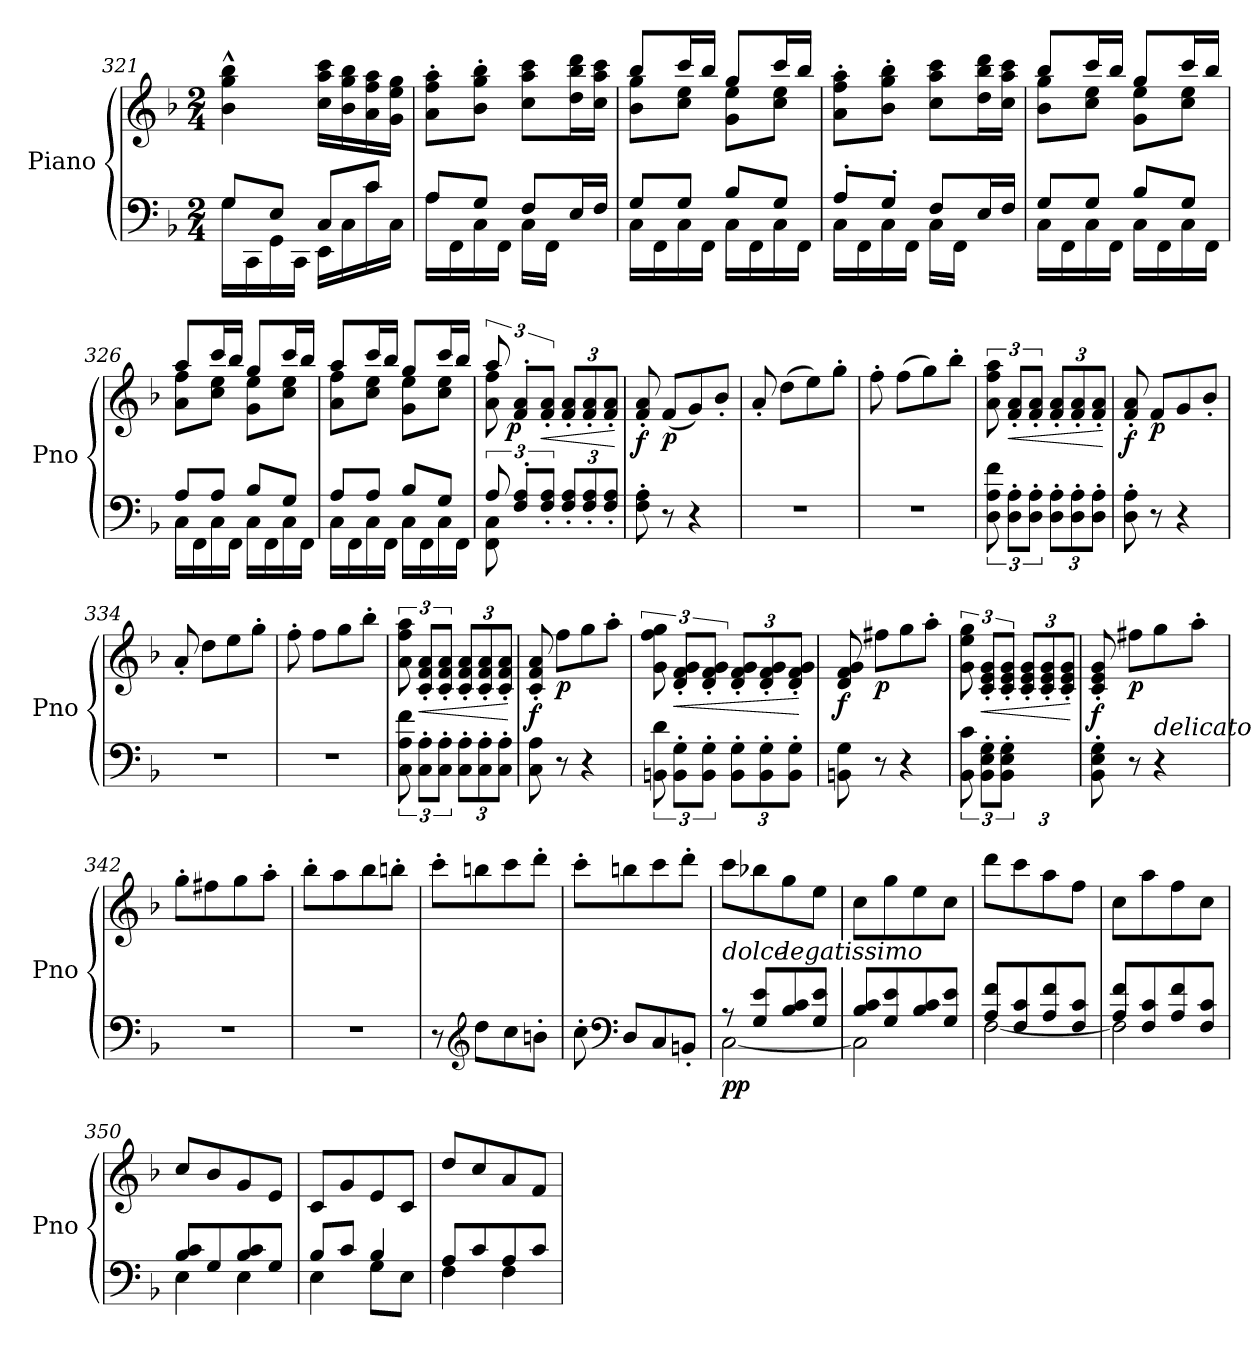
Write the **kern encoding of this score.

**kern	**kern	**dynam
*part1	*part1	*part1
*staff2	*staff1	*staff1/2
*I"Piano	*	*
*I'Pno	*	*
*clefF4	*clefG2	*
*k[b-]	*k[b-]	*
*M2/4	*M2/4	*
=321	=321	=321
*^	*	*
8G/L	16G\LL	4b-\^^ 4gg\^^ 4bb-\^^	.
.	16CC\	.	.
8E/J	16GG\	.	.
.	16CC\JJ	.	.
8C/L	16EE\LL	16cc\ 16aa\ 16ccc\LL	.
.	16C\	16b-\ 16gg\ 16bb-\	.
8c/J	16c\	16a\ 16ff\ 16aa\	.
.	16C\JJ	16g\ 16ee\ 16gg\JJ	.
=322	=322	=322	=322
8A/L	16A\LL	8a\' 8ff\' 8aa\'L	.
.	16FF\	.	.
8G/J	16C\	8b-\' 8gg\' 8bb-\'J	.
.	16FF\JJ	.	.
8F/L	16C\LL	8cc\ 8aa\ 8ccc\L	.
.	16FF\JJ	.	.
16E/L	8ryy	16dd\ 16bb-\ 16ddd\L	.
16F/JJ	.	16cc\ 16aa\ 16ccc\JJ	.
=323	=323	=323	=323
*	*	*^	*
8G/L	16C\LL	8bb-/L	8b-\ 8gg\L	.
.	16FF\	.	.	.
8G/J	16C\	16ccc/L	8cc\ 8ee\J	.
.	16FF\JJ	16bb-/JJ	.	.
8B-/L	16C\LL	8gg/L	8g\ 8ee\L	.
.	16FF\	.	.	.
8G/J	16C\	16ccc/L	8cc\ 8ee\J	.
.	16FF\JJ	16bb-/JJ	.	.
*	*	*v	*v	*
=324	=324	=324	=324
8A'/L	16C\LL	8a\' 8ff\' 8aa\'L	.
.	16FF\	.	.
8G'/J	16C\	8b-\' 8gg\' 8bb-\'J	.
.	16FF\JJ	.	.
8F/L	16C\LL	8cc\ 8aa\ 8ccc\L	.
.	16FF\JJ	.	.
16E/L	8ryy	16dd\ 16bb-\ 16ddd\L	.
16F/JJ	.	16cc\ 16aa\ 16ccc\JJ	.
!!LO:LB:g=z
=325	=325	=325	=325
*	*	*^	*
8G/L	16C\LL	8bb-/L	8b-\ 8gg\L	.
.	16FF\	.	.	.
8G/J	16C\	16ccc/L	8cc\ 8ee\J	.
.	16FF\JJ	16bb-/JJ	.	.
8B-/L	16C\LL	8gg/L	8g\ 8ee\L	.
.	16FF\	.	.	.
8G/J	16C\	16ccc/L	8cc\ 8ee\J	.
.	16FF\JJ	16bb-/JJ	.	.
=326	=326	=326	=326	=326
8A/L	16C\LL	8aa/L	8a\ 8ff\L	.
.	16FF\	.	.	.
8A/J	16C\	16ccc/L	8cc\ 8ee\J	.
.	16FF\JJ	16bb-/JJ	.	.
8B-/L	16C\LL	8gg/L	8g\ 8ee\L	.
.	16FF\	.	.	.
8G/J	16C\	16ccc/L	8cc\ 8ee\J	.
.	16FF\JJ	16bb-/JJ	.	.
=327	=327	=327	=327	=327
8A/L	16C\LL	8aa/L	8a\ 8ff\L	.
.	16FF\	.	.	.
8A/J	16C\	16ccc/L	8cc\ 8ee\J	.
.	16FF\JJ	16bb-/JJ	.	.
8B-/L	16C\LL	8gg/L	8g\ 8ee\L	.
.	16FF\	.	.	.
8G/J	16C\	16ccc/L	8cc\ 8ee\J	.
.	16FF\JJ	16bb-/JJ	.	.
=328	=328	=328	=328	=328
12A/	8FF\ 8C\	12aa/	8a\ 8ff\	.
!	!	!	!	!LO:DY:b
12F/' 12A/'L	.	12f/' 12a/'L	.	p
.	8ryy	.	8ryy	.
!	!	!	!	!LO:HP:b
12F/' 12A/'J	.	12f/' 12a/'J	.	<
*Xbrackettup	*	*Xbrackettup	*	*
12F/' 12A/'L	4ryy	12f/' 12a/'L	4ryy	.
12F/' 12A/'	.	12f/' 12a/'	.	.
12F/' 12A/'J	.	12f/' 12a/'J	.	.
*v	*v	*	*	*
*	*v	*v	*
.	.	[
=329	=329	=329
!	!	!LO:DY:b
8F\' 8A\'	8f/' 8a/'	f
!	!	!LO:DY:b
8r	(<8f/L	p
4r	8g/)	.
.	8b-'/J	.
!!LO:LB:g=z
=330	=330	=330
2r	8a'/	.
.	(>8dd\L	.
.	8ee\)	.
.	8gg'\J	.
=331	=331	=331
2r	8ff'\	.
.	(>8ff\L	.
.	8gg\)	.
.	8bb-'\J	.
=332	=332	=332
*brackettup	*brackettup	*
12D\ 12A\ 12f\	12a\ 12ff\ 12aa\	.
!	!	!LO:HP:b
12D\' 12A\'L	12f/' 12a/'L	<
12D\' 12A\'J	12f/' 12a/'J	.
*Xbrackettup	*Xbrackettup	*
12D\' 12A\'L	12f/' 12a/'L	.
12D\' 12A\'	12f/' 12a/'	.
12D\' 12A\'J	12f/' 12a/'J	.
.	.	[
=333	=333	=333
!	!	!LO:DY:b
8D\' 8A\'	8f/' 8a/'	f
!	!	!LO:DY:b
8r	8f/L	p
4r	8g/	.
.	8b-'/J	.
=334	=334	=334
2r	8a'/	.
.	8dd\L	.
.	8ee\	.
.	8gg'\J	.
=335	=335	=335
2r	8ff'\	.
.	8ff\L	.
.	8gg\	.
.	8bb-'\J	.
=336	=336	=336
*brackettup	*brackettup	*
12C\ 12A\ 12f\	12a\ 12ff\ 12aa\	.
!	!	!LO:HP:b
12C\' 12A\'L	12c/' 12f/' 12a/'L	<
12C\' 12A\'J	12c/' 12f/' 12a/'J	.
*Xbrackettup	*Xbrackettup	*
12C\' 12A\'L	12c/' 12f/' 12a/'L	.
12C\' 12A\'	12c/' 12f/' 12a/'	.
12C\' 12A\'J	12c/' 12f/' 12a/'J	.
.	.	[
!!LO:LB:g=z
=337	=337	=337
!	!	!LO:DY:b
8C\ 8A\	8c/' 8f/' 8a/'	f
!	!	!LO:DY:b
8r	8ff\L	p
4r	8gg\	.
.	8aa'\J	.
=338	=338	=338
*brackettup	*brackettup	*
12BBn\ 12d\	12g\ 12ff\ 12gg\	.
!	!	!LO:HP:b
12BB\' 12G\'L	12d/' 12f/' 12g/'L	<
12BB\' 12G\'J	12d/' 12f/' 12g/'J	.
*Xbrackettup	*Xbrackettup	*
12BB\' 12G\'L	12d/' 12f/' 12g/'L	.
12BB\' 12G\'	12d/' 12f/' 12g/'	.
12BB\' 12G\'J	12d/' 12f/' 12g/'J	.
.	.	[
=339	=339	=339
!	!	!LO:DY:b
8BBn\ 8G\	8d/ 8f/ 8g/	f
!	!	!LO:DY:b
8r	8ff#X\L	p
4r	8gg\	.
.	8aa'\J	.
=340	=340	=340
*brackettup	*brackettup	*
12BB-\ 12c\	12g\ 12ee\ 12gg\	.
!	!	!LO:HP:b
12BB-\' 12E\' 12G\'L	12c/' 12e/' 12g/'L	<
12BB-\' 12E\' 12G\'J	12c/' 12e/' 12g/'J	.
*Xbrackettup	*Xbrackettup	*
12BB-\' 12E\' 12G\yy'L	12c/' 12e/' 12g/'L	.
12BB-\' 12E\' 12G\'	12c/' 12e/' 12g/'	.
12BB-\' 12E\' 12G\'J	12c/' 12e/' 12g/'J	.
.	.	[
=341	=341	=341
!	!	!LO:DY:b
8BB-\' 8E\' 8G\'	8c/' 8e/' 8g/'	f
!	!	!LO:DY:b
8r	8ff#X\L	p
!LO:TX:a:i:t=delicato	!	!
4r	8gg\	.
.	8aa'\J	.
=342	=342	=342
2r	8gg'\L	.
.	8ff#X\	.
.	8gg\	.
.	8aa'\J	.
=343	=343	=343
2r	8bb-'\L	.
.	8aa\	.
.	8bb-\	.
.	8bbn'\J	.
!!LO:PB:g=z
=344	=344	=344
8r	8ccc'\L	.
*clefG2	*	*
8dd\L	8bbn\	.
8cc\	8ccc\	.
8bn'\J	8ddd'\J	.
=345	=345	=345
8cc'\	8ccc'\L	.
*clefF4	*	*
8D/L	8bbn\	.
8C/	8ccc\	.
8BBn'/J	8ddd'\J	.
=346	=346	=346
*^	*	*
!LO:TX:a:i:t=dolce	!	!	!
!	!	!	!LO:DY:b=2
8r	[2C\	8ccc\L	pp
8G/ 8e/L	.	8bb-X\	.
!LO:TX:a:i:t=legatissimo	!	!	!
8B-/ 8c/	.	8gg\	.
8G/ 8e/J	.	8ee\J	.
=347	=347	=347	=347
8B-/ 8c/L	2C\]	8cc\L	.
8G/ 8e/	.	8gg\	.
8B-/ 8c/	.	8ee\	.
8G/ 8e/J	.	8cc\J	.
=348	=348	=348	=348
8A/ 8f/L	[2F\	8ddd\L	.
8F/ 8c/	.	8ccc\	.
8A/ 8f/	.	8aa\	.
8F/ 8c/J	.	8ff\J	.
=349	=349	=349	=349
8A/ 8f/L	2F\]	8cc\L	.
8F/ 8c/	.	8aa\	.
8A/ 8f/	.	8ff\	.
8F/ 8c/J	.	8cc\J	.
=350	=350	=350	=350
8B-/ 8c/L	4E\	8cc/L	.
8G/	.	8b-/	.
8B-/ 8c/	4E\	8g/	.
8G/J	.	8e/J	.
=351	=351	=351	=351
8B-/L	4E\	8c/L	.
8c/J	.	8g/	.
4B-/	8G\L	8e/	.
.	8E\J	8c/J	.
!!LO:LB:g=z
=352	=352	=352	=352
8A/L	4F\	8dd/L	.
8c/	.	8cc/	.
8A/	4F\	8a/	.
8c/J	.	8f/J	.
*v	*v	*	*
=	=	=
*-	*-	*-
